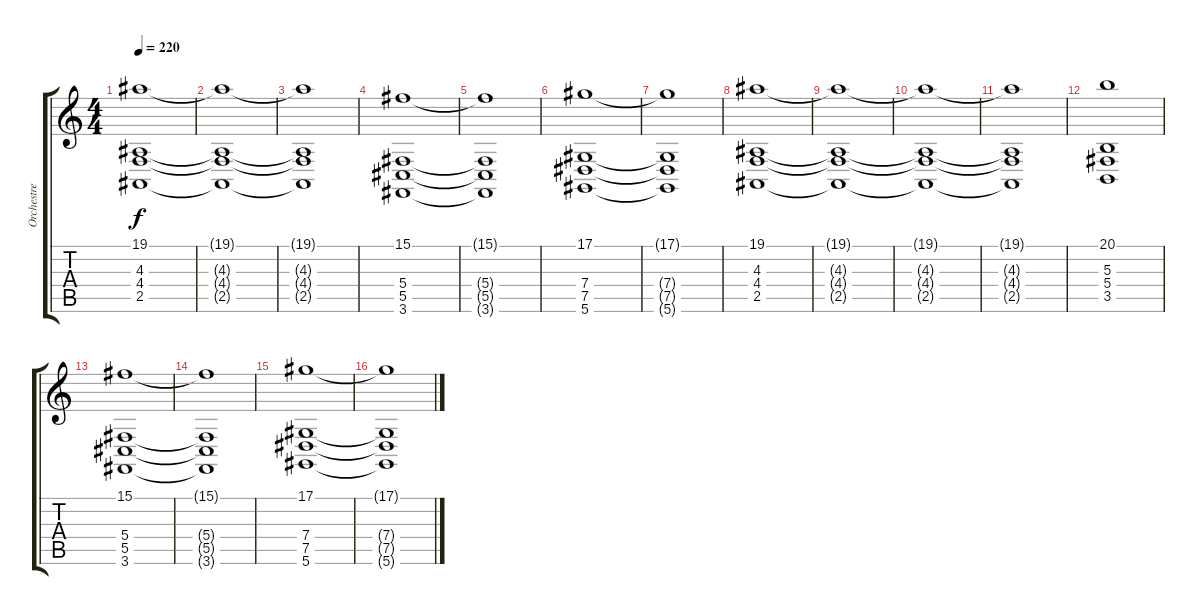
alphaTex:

\track ("Orchestre" "Orchestre") {instrument stringensemble1}
\staff {score tabs}
\tuning (Eb4 Bb3 Gb3 Db3 Ab2 Eb2) {hide}
\ts (4 4)
\tempo 220
\clef g2
\ks c
(19.1{t} 4.3{t} 4.4{t} 2.5{t}).1{dy f} |
(19.1{t} 4.3{t} 4.4{t} 2.5{t}).1 |
(19.1{t} 4.3{t} 4.4{t} 2.5{t}).1 |
(15.1 5.4 5.5 3.6).1 |
(15.1{t} 5.4{t} 5.5{t} 3.6{t}).1 |
(17.1 7.4 7.5 5.6).1 |
(17.1{t} 7.4{t} 7.5{t} 5.6{t}).1 |
(19.1 4.3 4.4 2.5).1 |
(19.1{t} 4.3{t} 4.4{t} 2.5{t}).1 |
(19.1{t} 4.3{t} 4.4{t} 2.5{t}).1 |
(19.1{t} 4.3{t} 4.4{t} 2.5{t}).1 |
(20.1 5.3 5.4 3.5).1 |
(15.1 5.4 5.5 3.6).1 |
(15.1{t} 5.4{t} 5.5{t} 3.6{t}).1 |
(17.1 7.4 7.5 5.6).1 |
(17.1{t} 7.4{t} 7.5{t} 5.6{t}).1
